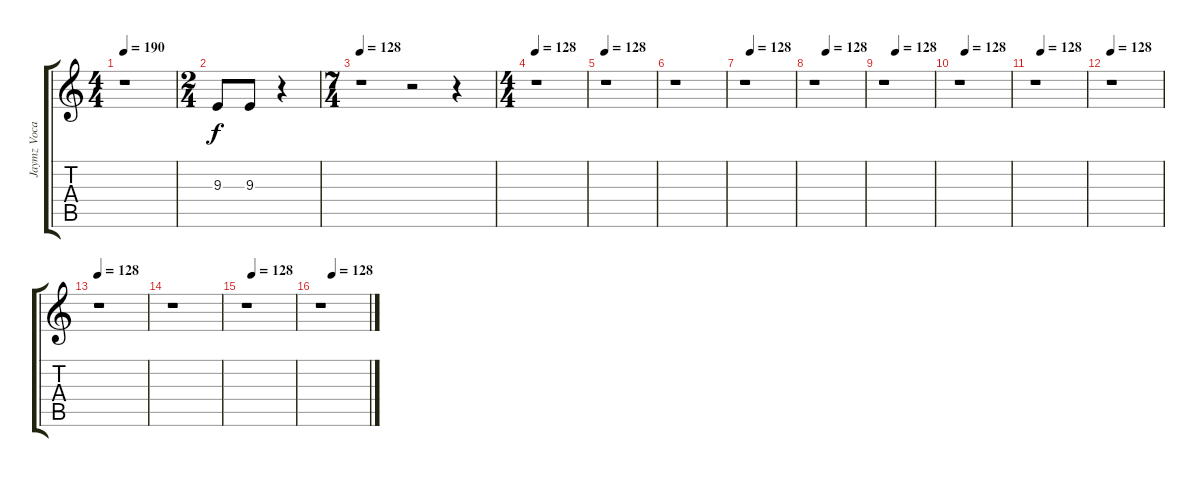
\track ("Jaymz Vocals" "Jaymz Voca") {instrument lead2sawtooth}
\staff {score tabs}
\tuning (E4 B3 G3 D3 A2 E2) {hide}
\ts (4 4)
\tempo 190
\clef g2
\ks c
r.1{dy f} |
\ts (2 4)
9.3.8 9.3.8 r.4 |
\ts (7 4)
\tempo 128
r.1 r.2 r.4 |
\ts (4 4)
\tempo 128
r.1 |
\tempo 128
r.1 |
r.1 |
\tempo (128 0.125)
r.1 |
\tempo (128 0.25)
r.1 |
\tempo (128 0.25)
r.1 |
\tempo (128 0.125)
r.1 |
\tempo (128 0.125)
r.1 |
\tempo 128
r.1 |
\tempo 128
r.1 |
r.1 |
\tempo (128 0.125)
r.1 |
\tempo (128 0.25)
r.1
